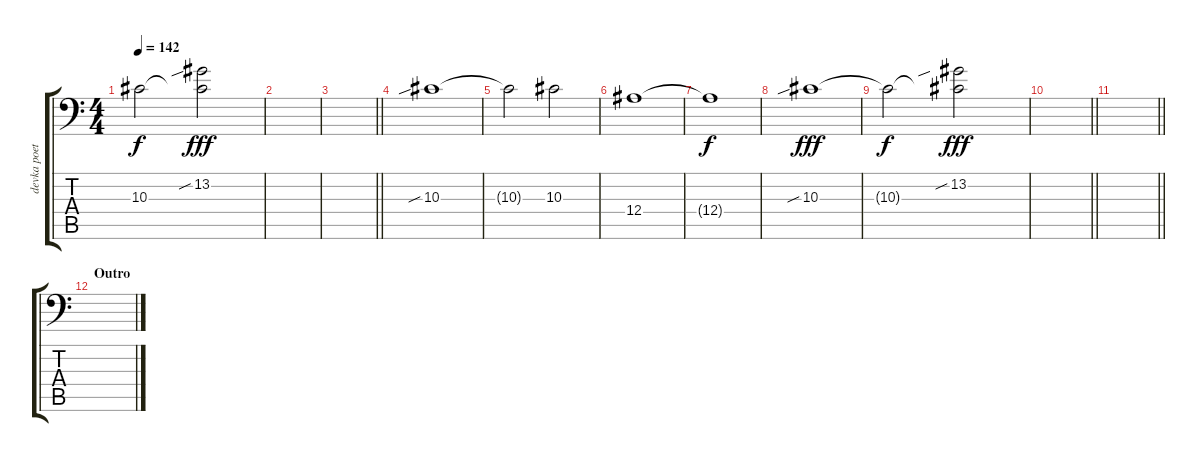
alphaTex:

\track ("devka poet" "devka poet") {instrument pad4choir}
\staff {score tabs}
\tuning (C4 G3 Eb3 Bb2 F2 Bb1) {hide}
\ts (4 4)
\tempo 142
\clef f4
\ks c
10.3{t}.2{dy f} (13.2{sib} 10.3{t}).2{dy fff} |
|
\barLineRight lightlight
|
10.3{sib}.1 |
10.3{t}.2 10.3.2 |
12.4.1 |
12.4{t}.1{dy f} |
10.3{sib}.1{dy fff} |
10.3{t}.2{dy f} (13.2{sib} 10.3{t}).2{dy fff} |
\barLineRight lightlight
|
\barLineRight lightlight
|
\section ("" "Outro")
